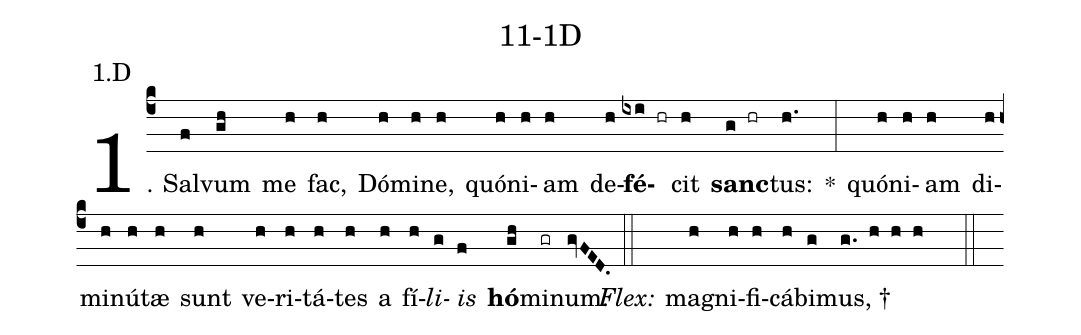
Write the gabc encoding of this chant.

name: 11-1D;
annotation: 1.D;
%%
(c4)1. Sal(f)vum(gh) me(h) fac,(h) Dó(h)mi(h)ne,(h) quón(h)i(h)am(h) de(h)<b>fé</b>(ixi hr)cit(h) <b>sanc</b>(g hr)tus:(h.) *(:) quón(h)i(h)am(h) di(h)mi(h)nú(h)tæ(h) sunt(h) ve(h)ri(h)tá(h)tes(h) a(h) fí(h)<i>li</i>(g)<i>is</i>(f) <b>hó</b>(gh)mi(gr)num.(gvFED.) (::)
<i>Flex:</i>()  ma(h)gni(h)fi(h)cá(h)bi(g)mus, †(g. h h h  ::)
